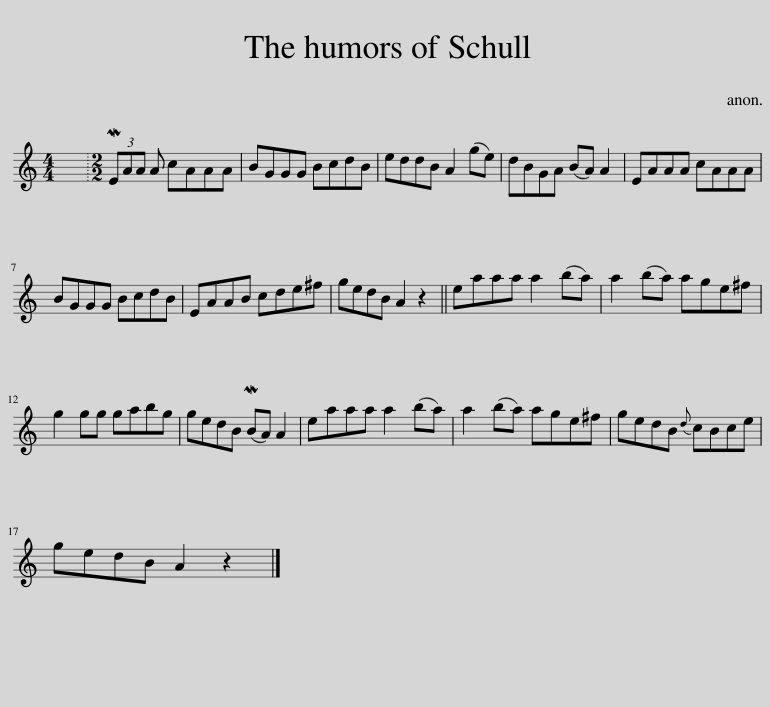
X:1
L:1/8
M:4/4
I:linebreak $
K:C
V:1 treble
V:1
 x8 |[M:2/2] (3MEAA A cAAA | BGGG BcdB | eddB A2 (ge) | dBGA (BA) A2 | %5
 EAAA cAAA |$ BGGG BcdB | EAAB cde^f | gedB A2 z2 || eaaa a2 (ba) | %10
 a2 (ba) age^f |$ g2 gg gabg | gedB (MBA) A2 | eaaa a2 (ba) | a2 (ba) age^f | %15
 gedB{d} cBce |$ gedB A2 z2 |] %17
